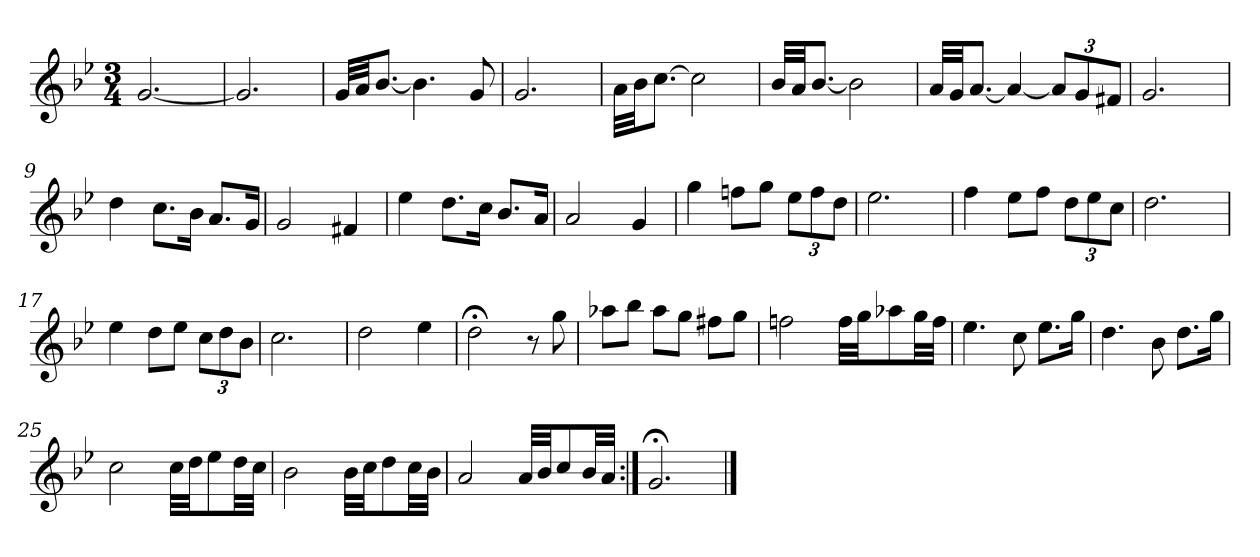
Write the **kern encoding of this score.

**kern
*part1
*staff1
*clefG2
*k[b-e-]
*B-:
*M3/4
=1
[2.g/
=2
2.g/]
=3
32g/LLL
32a/JJ
[8.b-/J
4.b-\]
8g/
=4
2.g/
=5
32a\LLL
32b-\JJ
[8.cc\J
2cc\]
!!LO:LB:g=z
=6
32b-/LLL
32a/JJ
[8.b-/J
2b-\]
=7
32a/LLL
32g/JJ
[8.a/J
4a/_
12a/L]
12g/
12f#X/J
=8
2.g/
=9
4dd\
8.cc\L
16b-\Jk
8.a/L
16g/Jk
=10
2g/
4f#X/
!!LO:LB:g=z
=11
4ee-\
8.dd\L
16cc\Jk
8.b-/L
16a/Jk
=12
2a/
4g/
=13
4gg\
8ffni\L
8gg\J
12ee-i\L
12ff\
12dd\J
=14
2.ee-\
=15
4ff\
8ee-\L
8ff\J
12dd\L
12ee-\
12cc\J
=16
2.dd\
=17
4ee-\
8dd\L
8ee-\J
12cc\L
12dd\
12b-\J
!!LO:LB:g=z
=18
2.cc\
=19
2dd\
4ee-\
=20
2dd;<\
8r
8gg\
=21
8aa-X\L
8bb-\J
8aa-\L
8gg\J
8ff#X\L
8gg\J
=22
2ffni\
32ff\LLL
32gg\JJ
8aa-X\
32gg\LL
32ff\JJJ
=23
4.ee-\
8cc\
8.ee-\L
16gg\Jk
!!LO:LB:g=z
=24
4.dd\
8b-\
8.dd\L
16gg\Jk
=25
2cc\
32cc\LLL
32dd\JJ
8ee-\
32dd\LL
32cc\JJJ
=26
2b-\
32b-\LLL
32cc\JJ
8dd\
32cc\LL
32b-\JJJ
=27
2a/
32a/LLL
32b-/JJ
8cc/
32b-/LL
32a/JJJ
=28:|!
2.g;</
==
*-
